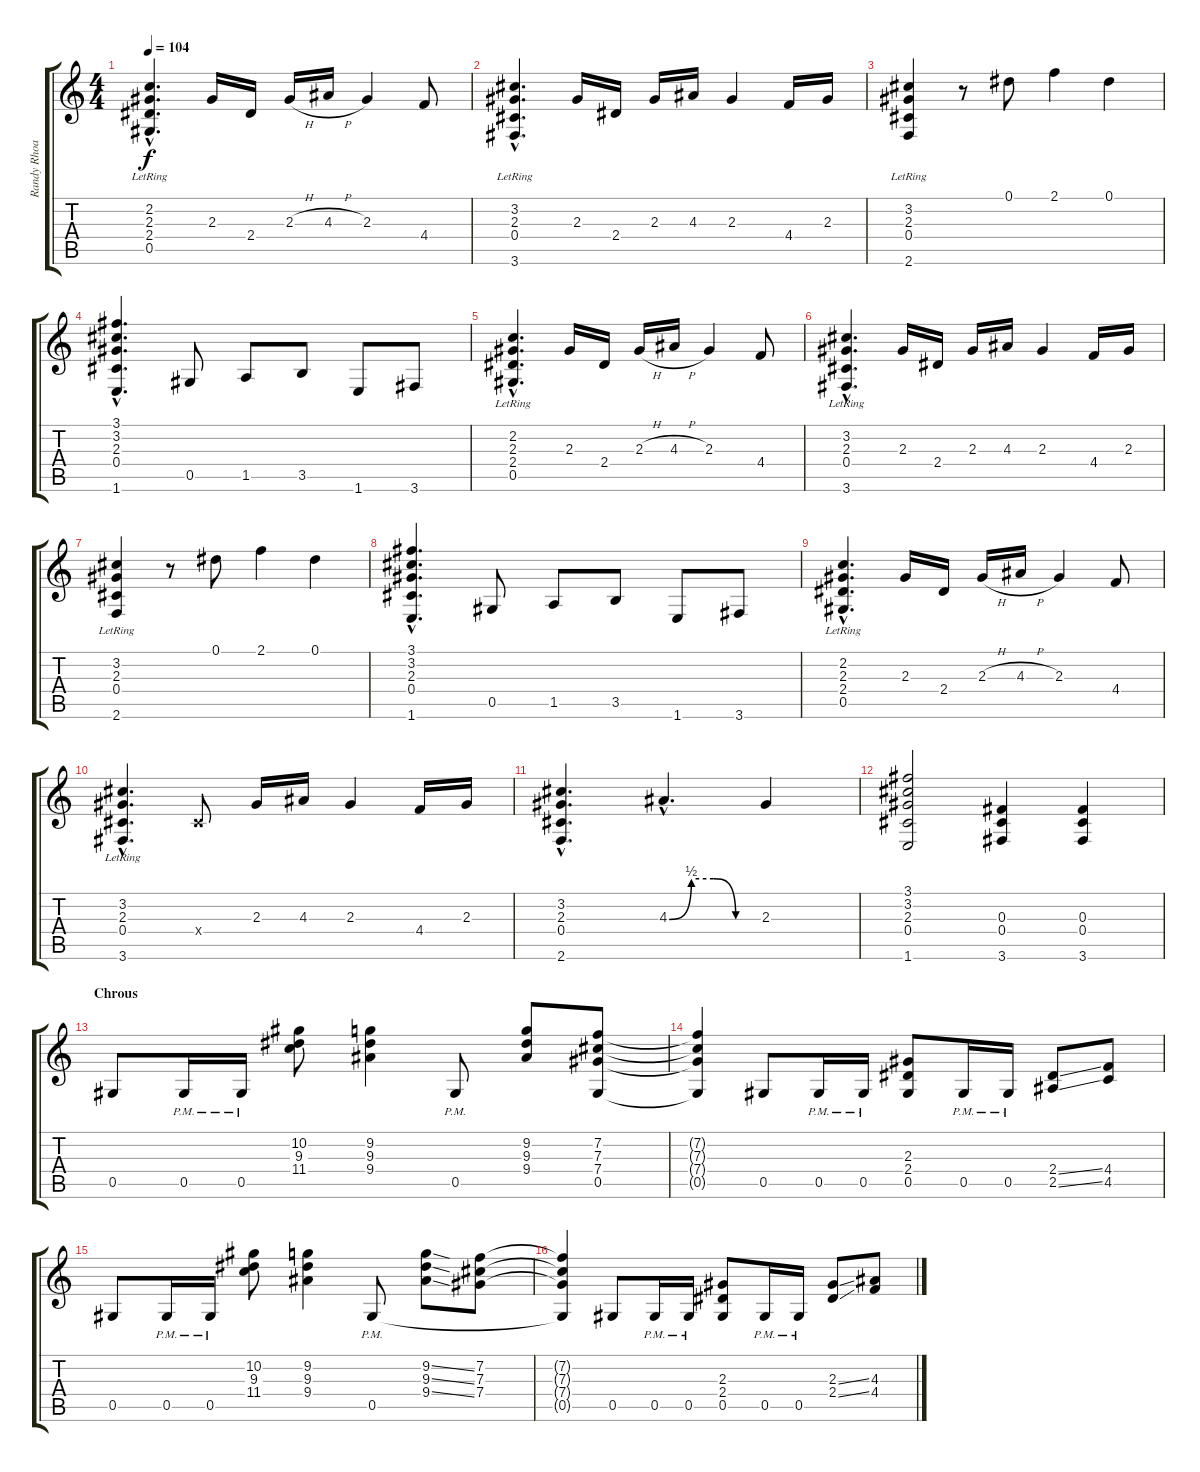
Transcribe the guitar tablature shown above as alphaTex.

\track ("Randy Rhoads (Secondary)" "Randy Rhoa") {instrument overdrivenguitar}
\staff {score tabs}
\tuning (Eb4 Bb3 Gb3 Db3 Ab2 Eb2) {hide}
\ts (4 4)
\tempo 104
\clef g2
\ks c
(2.2{hac lr} 2.3{hac lr} 2.4{hac lr} 0.5{hac lr}).4{d dy f} 2.3.16 2.4.16 2.3{h}.16 4.3{h}.16 2.3.4 4.4.8 |
(3.2{hac lr} 2.3{hac lr} 0.4{hac lr} 3.6{hac lr}).4{d} 2.3.16 2.4.16 2.3.16 4.3.16 2.3.4 4.4.16 2.3.16 |
(3.2{lr} 2.3{lr} 0.4{lr} 2.6{lr}).4 r.8 0.1.8 2.1.4 0.1.4 |
(3.1{hac} 3.2{hac} 2.3{hac} 0.4{hac} 1.6{hac}).4{d} 0.5.8 1.5.8 3.5.8 1.6.8 3.6.8 |
(2.2{hac lr} 2.3{hac lr} 2.4{hac lr} 0.5{hac lr}).4{d} 2.3.16 2.4.16 2.3{h}.16 4.3{h}.16 2.3.4 4.4.8 |
(3.2{hac lr} 2.3{hac lr} 0.4{hac lr} 3.6{hac lr}).4{d} 2.3.16 2.4.16 2.3.16 4.3.16 2.3.4 4.4.16 2.3.16 |
(3.2{lr} 2.3{lr} 0.4{lr} 2.6{lr}).4 r.8 0.1.8 2.1.4 0.1.4 |
(3.1{hac} 3.2{hac} 2.3{hac} 0.4{hac} 1.6{hac}).4{d} 0.5.8 1.5.8 3.5.8 1.6.8 3.6.8 |
(2.2{hac lr} 2.3{hac lr} 2.4{hac lr} 0.5{hac lr}).4{d} 2.3.16 2.4.16 2.3{h}.16 4.3{h}.16 2.3.4 4.4.8 |
(3.2{hac lr} 2.3{hac lr} 0.4{hac lr} 3.6{hac lr}).4{d} 0.4{x}.8 2.3.16 4.3.16 2.3.4 4.4.16 2.3.16 |
(3.2{hac} 2.3{hac} 0.4{hac} 2.6{hac}).4{d} 4.3{be (custom 0 0 15 2 30 2 45 0 60 0) hac}.4{d} 2.3.4 |
(3.1 3.2 2.3 0.4 1.6).2 (0.3 0.4 3.6).4 (0.3 0.4 3.6).4 |
\section ("" "Chrous")
0.5.8 0.5{pm}.16 0.5{pm}.16 (10.2 9.3 11.4).8 (9.2 9.3 9.4).4 0.5{pm}.8 (9.2 9.3 9.4).8 (7.2 7.3 7.4 0.5).8 |
(7.2{t} 7.3{t} 7.4{t} 0.5{t}).4 0.5.8 0.5{pm}.16 0.5{pm}.16 (2.3 2.4 0.5).8 0.5{pm}.16 0.5{pm}.16 (2.4{ss} 2.5{ss}).8 (4.4 4.5).8 |
0.5.8 0.5{pm}.16 0.5{pm}.16 (10.2 9.3 11.4).8 (9.2 9.3 9.4).4 0.5{pm}.8 (9.2{ss} 9.3{ss} 9.4{ss}).8 (7.2 7.3 7.4).8 |
(7.2{t} 7.3{t} 7.4{t} 0.5{t}).4 0.5.8 0.5{pm}.16 0.5{pm}.16 (2.3 2.4 0.5).8 0.5{pm}.16 0.5{pm}.16 (2.3{ss} 2.4{ss}).8 (4.3 4.4).8
